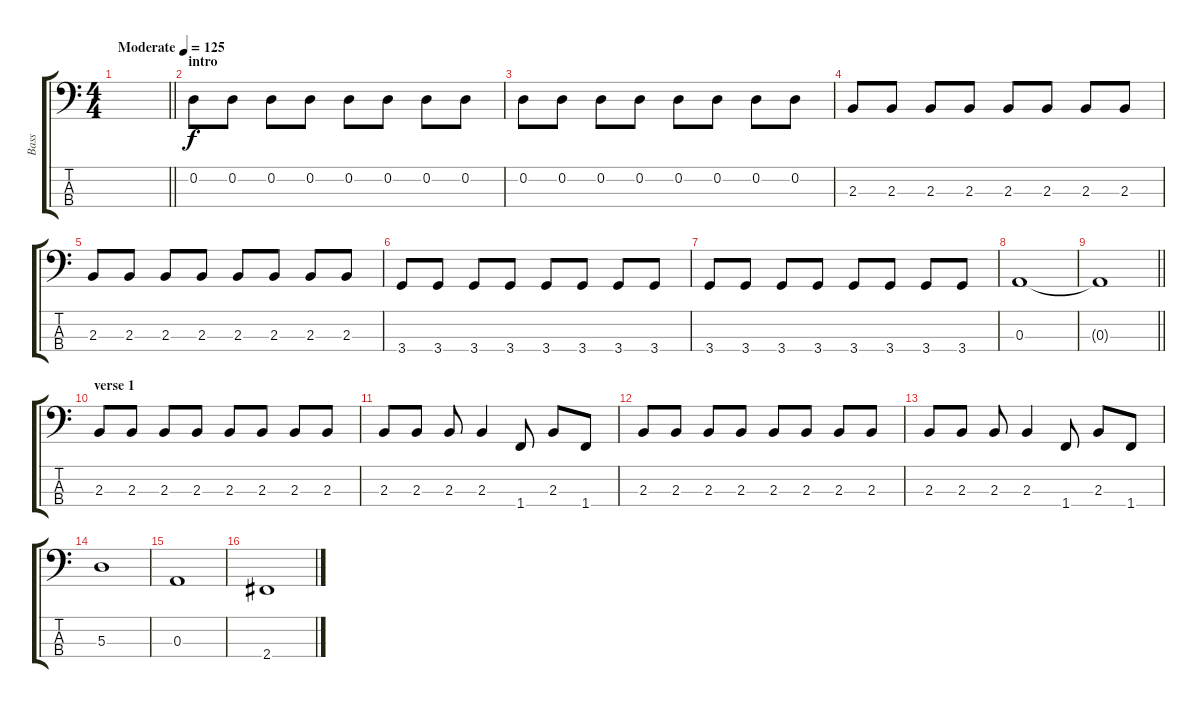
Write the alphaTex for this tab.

\track ("Bass" "Bass") {instrument electricbassfinger}
\staff {score tabs}
\tuning (G2 D2 A1 E1) {hide}
\ts (4 4)
\tempo (125 "Moderate")
\clef f4
\barLineRight lightlight
\ks c
|
\section ("" "intro")
0.2.8 0.2.8 0.2.8 0.2.8 0.2.8 0.2.8 0.2.8 0.2.8 |
0.2.8 0.2.8 0.2.8 0.2.8 0.2.8 0.2.8 0.2.8 0.2.8 |
2.3.8 2.3.8 2.3.8 2.3.8 2.3.8 2.3.8 2.3.8 2.3.8 |
2.3.8 2.3.8 2.3.8 2.3.8 2.3.8 2.3.8 2.3.8 2.3.8 |
3.4.8 3.4.8 3.4.8 3.4.8 3.4.8 3.4.8 3.4.8 3.4.8 |
3.4.8 3.4.8 3.4.8 3.4.8 3.4.8 3.4.8 3.4.8 3.4.8 |
0.3.1 |
\barLineRight lightlight
0.3{t}.1 |
\section ("" "verse 1")
2.3.8 2.3.8 2.3.8 2.3.8 2.3.8 2.3.8 2.3.8 2.3.8 |
2.3.8 2.3.8 2.3.8 2.3.4 1.4.8 2.3.8 1.4.8 |
2.3.8 2.3.8 2.3.8 2.3.8 2.3.8 2.3.8 2.3.8 2.3.8 |
2.3.8 2.3.8 2.3.8 2.3.4 1.4.8 2.3.8 1.4.8 |
5.3.1 |
0.3.1 |
2.4.1
